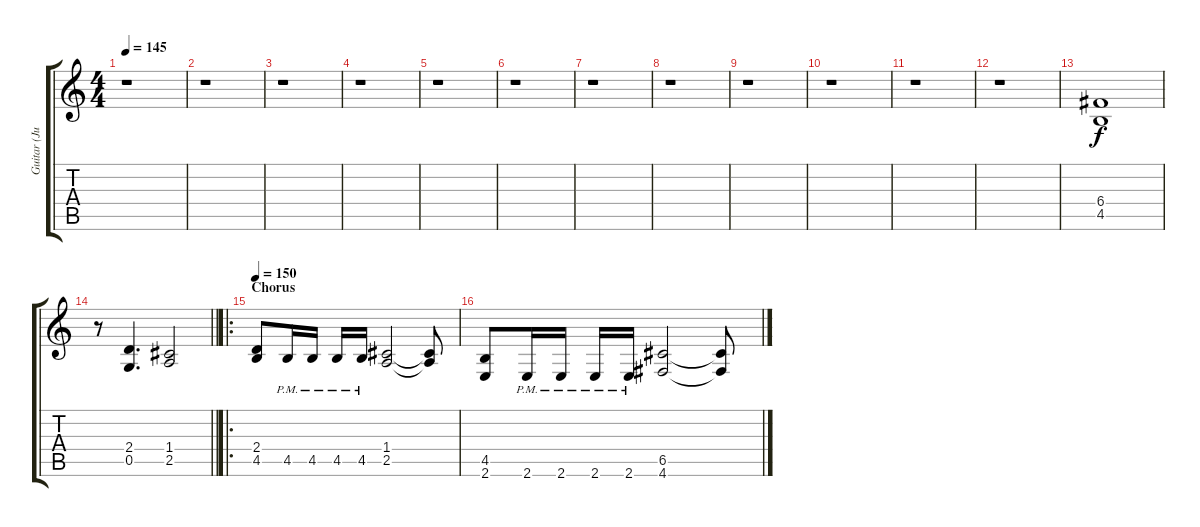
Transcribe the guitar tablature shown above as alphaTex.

\track ("Guitar (Juha)" "Guitar (Ju") {instrument distortionguitar}
\staff {score tabs}
\tuning (D4 A3 F3 C3 G2 D2) {hide}
\ts (4 4)
\tempo 145
\clef g2
\ks c
r.1{dy f} |
r.1 |
r.1 |
r.1 |
r.1 |
r.1 |
r.1 |
r.1 |
r.1 |
r.1 |
r.1 |
r.1 |
(6.4 4.5).1 |
\barLineRight lightlight
r.8 (2.4 0.5).4{d} (1.4 2.5).2 |
\ro
\section ("" "Chorus")
\tempo 150
(2.4 4.5).8 4.5{pm}.16 4.5{pm}.16 4.5{pm}.16 4.5{pm}.16 (1.4 2.5).2 (1.4{t} 2.5{t}).8 |
(4.5 2.6).8 2.6{pm}.16 2.6{pm}.16 2.6{pm}.16 2.6{pm}.16 (6.5 4.6).2 (6.5{t} 4.6{t}).8
